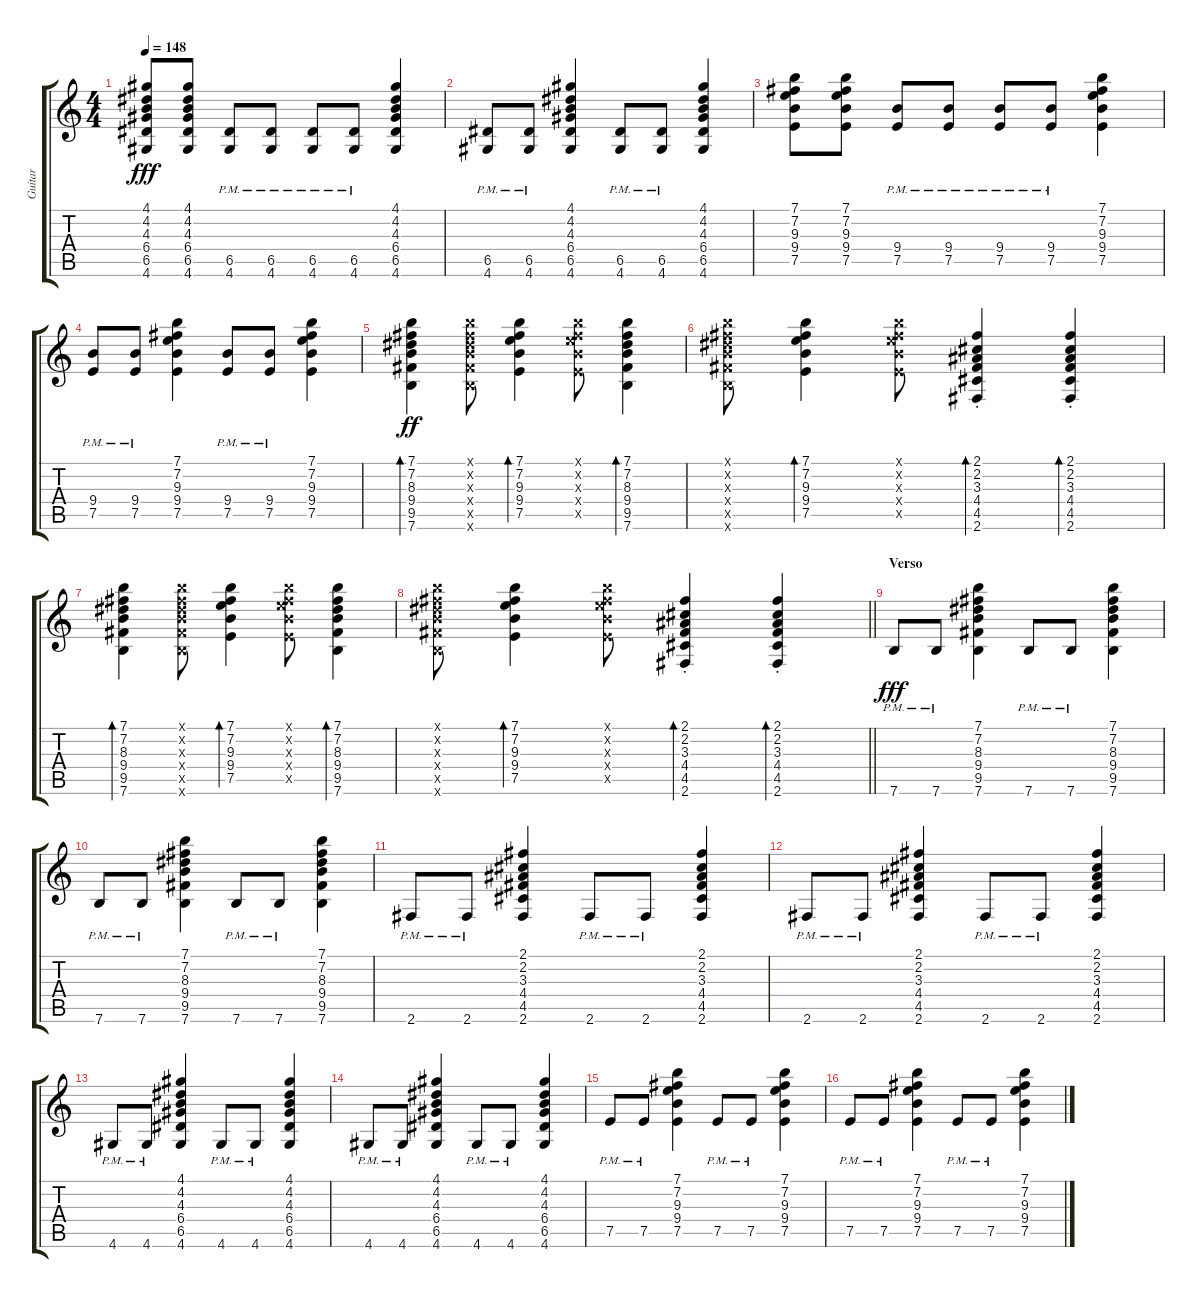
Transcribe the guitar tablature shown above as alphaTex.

\track ("Guitar" "Guitar") {instrument electricguitarclean}
\staff {score tabs}
\tuning (E4 B3 G3 D3 A2 E2) {hide}
\ts (4 4)
\tempo 148
\clef g2
\ks c
(4.1 4.2 4.3 6.4 6.5 4.6).8{dy fff} (4.1 4.2 4.3 6.4 6.5 4.6).8 (6.5{pm} 4.6).8 (6.5{pm} 4.6).8 (6.5{pm} 4.6).8 (6.5{pm} 4.6).8 (4.1 4.2 4.3 6.4 6.5 4.6).4 |
(6.5{pm} 4.6).8 (6.5{pm} 4.6).8 (4.1 4.2 4.3 6.4 6.5 4.6).4 (6.5{pm} 4.6).8 (6.5{pm} 4.6).8 (4.1 4.2 4.3 6.4 6.5 4.6).4 |
(7.1 7.2 9.3 9.4 7.5).8 (7.1 7.2 9.3 9.4 7.5).8 (9.4{pm} 7.5{pm}).8 (9.4{pm} 7.5{pm}).8 (9.4{pm} 7.5{pm}).8 (9.4{pm} 7.5{pm}).8 (7.1 7.2 9.3 9.4 7.5).4 |
(9.4{pm} 7.5{pm}).8 (9.4{pm} 7.5{pm}).8 (7.1 7.2 9.3 9.4 7.5).4 (9.4{pm} 7.5{pm}).8 (9.4{pm} 7.5{pm}).8 (7.1 7.2 9.3 9.4 7.5).4 |
(7.1 7.2 8.3 9.4 9.5 7.6).4{bd 30 dy ff} (7.1{x} 7.2{x} 8.3{x} 9.4{x} 9.5{x} 7.6{x}).8 (7.1 7.2 9.3 9.4 7.5).4{bd 30} (7.1{x} 7.2{x} 9.3{x} 9.4{x} 7.5{x}).8 (7.1 7.2 8.3 9.4 9.5 7.6).4{bd 30} |
(7.1{x} 7.2{x} 8.3{x} 9.4{x} 9.5{x} 7.6{x}).8 (7.1 7.2 9.3 9.4 7.5).4{bd 30} (7.1{x} 7.2{x} 9.3{x} 9.4{x} 7.5{x}).8 (2.1{st} 2.2{st} 3.3{st} 4.4{st} 4.5{st} 2.6{st}).4{bd 30} (2.1{st} 2.2{st} 3.3{st} 4.4{st} 4.5{st} 2.6{st}).4{bd 30} |
(7.1 7.2 8.3 9.4 9.5 7.6).4{bd 30} (7.1{x} 7.2{x} 8.3{x} 9.4{x} 9.5{x} 7.6{x}).8 (7.1 7.2 9.3 9.4 7.5).4{bd 30} (7.1{x} 7.2{x} 9.3{x} 9.4{x} 7.5{x}).8 (7.1 7.2 8.3 9.4 9.5 7.6).4{bd 30} |
\barLineRight lightlight
(7.1{x} 7.2{x} 8.3{x} 9.4{x} 9.5{x} 7.6{x}).8 (7.1 7.2 9.3 9.4 7.5).4{bd 30} (7.1{x} 7.2{x} 9.3{x} 9.4{x} 7.5{x}).8 (2.1{st} 2.2{st} 3.3{st} 4.4{st} 4.5{st} 2.6{st}).4{bd 30} (2.1{st} 2.2{st} 3.3{st} 4.4{st} 4.5{st} 2.6{st}).4{bd 30} |
\section ("" "Verso")
7.6{pm}.8{dy fff} 7.6{pm}.8 (7.1 7.2 8.3 9.4 9.5 7.6).4 7.6{pm}.8 7.6{pm}.8 (7.1 7.2 8.3 9.4 9.5 7.6).4 |
7.6{pm}.8 7.6{pm}.8 (7.1 7.2 8.3 9.4 9.5 7.6).4 7.6{pm}.8 7.6{pm}.8 (7.1 7.2 8.3 9.4 9.5 7.6).4 |
2.6{pm}.8 2.6{pm}.8 (2.1 2.2 3.3 4.4 4.5 2.6).4 2.6{pm}.8 2.6{pm}.8 (2.1 2.2 3.3 4.4 4.5 2.6).4 |
2.6{pm}.8 2.6{pm}.8 (2.1 2.2 3.3 4.4 4.5 2.6).4 2.6{pm}.8 2.6{pm}.8 (2.1 2.2 3.3 4.4 4.5 2.6).4 |
4.6{pm}.8 4.6{pm}.8 (4.1 4.2 4.3 6.4 6.5 4.6).4 4.6{pm}.8 4.6{pm}.8 (4.1 4.2 4.3 6.4 6.5 4.6).4 |
4.6{pm}.8 4.6{pm}.8 (4.1 4.2 4.3 6.4 6.5 4.6).4 4.6{pm}.8 4.6{pm}.8 (4.1 4.2 4.3 6.4 6.5 4.6).4 |
7.5{pm}.8 7.5{pm}.8 (7.1 7.2 9.3 9.4 7.5).4 7.5{pm}.8 7.5{pm}.8 (7.1 7.2 9.3 9.4 7.5).4 |
7.5{pm}.8 7.5{pm}.8 (7.1 7.2 9.3 9.4 7.5).4 7.5{pm}.8 7.5{pm}.8 (7.1 7.2 9.3 9.4 7.5).4
